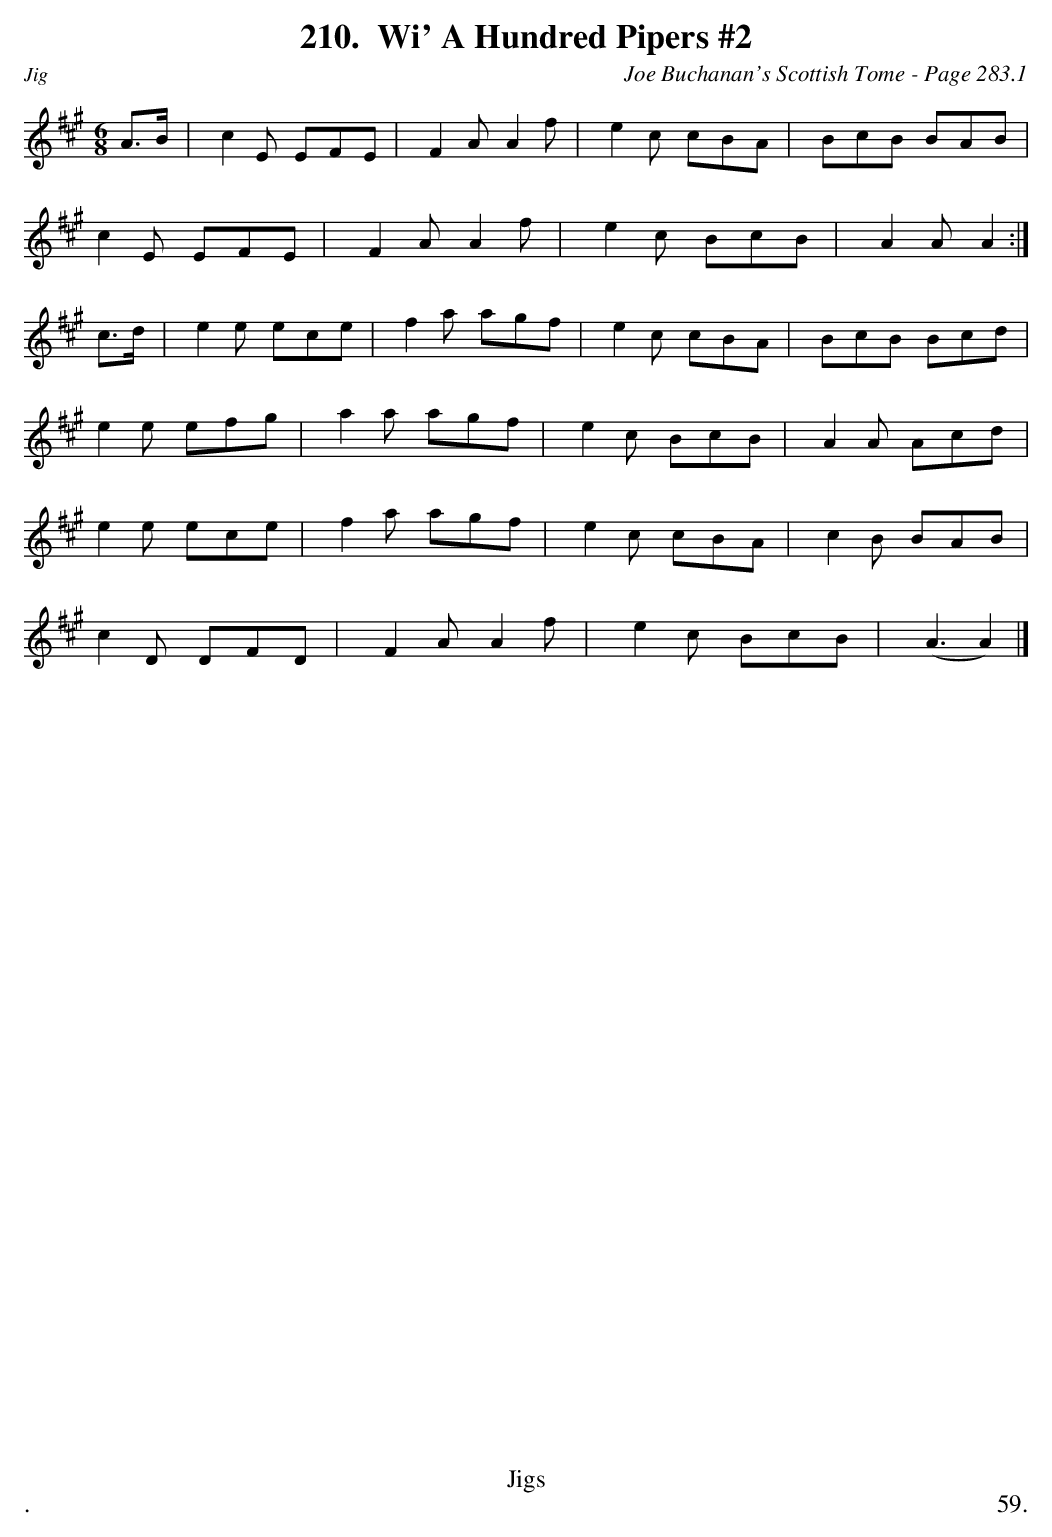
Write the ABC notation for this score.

X:1
T:Wi' A Hundred Pipers #2
C:Joe Buchanan's Scottish Tome - Page 283.1
L:1/8
M:6/8
K:Amaj
A>B | c2E EFE|F2A A2f|e2c cBA|BcB BAB|
c2E EFE|F2A A2f|e2c BcB|A2 A A2 :|
c>d | e2e ece|f2a agf|e2c cBA|BcB Bcd|
e2e efg|a2 a agf|e2c BcB|A2 A Acd |
e2 e ece | f2 a agf | e2 c cBA | c2 B BAB |
c2 D DFD | F2 A A2 f | e2 c BcB | (A3 A2) |]
